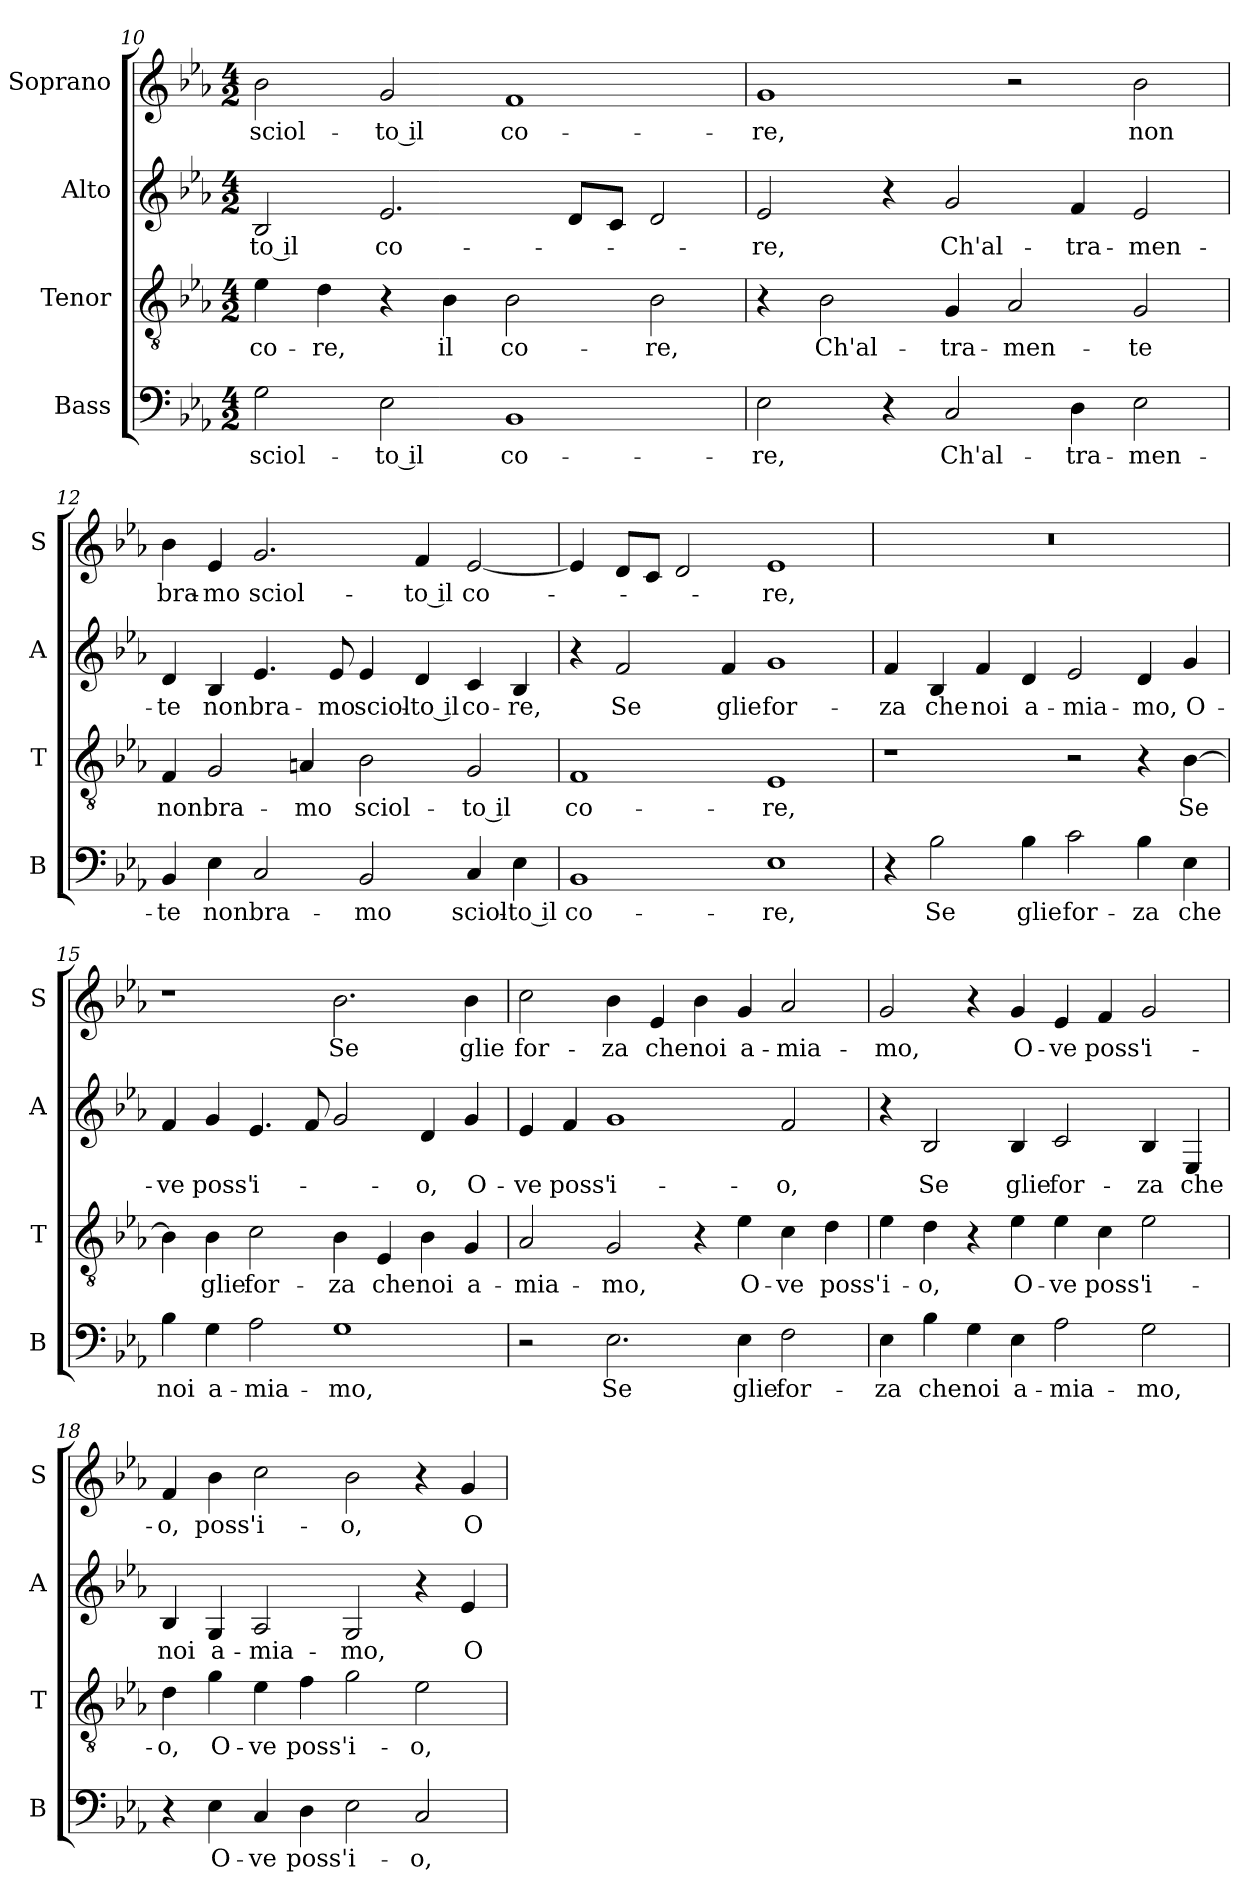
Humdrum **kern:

**kern	**text	**kern	**text	**kern	**text	**kern	**text
*part4	*part4	*part3	*part3	*part2	*part2	*part1	*part1
*staff4	*staff4	*staff3	*staff3	*staff2	*staff2	*staff1	*staff1
*I"Bass	*	*I"Tenor	*	*I"Alto	*	*I"Soprano	*
*I'B	*	*I'T	*	*I'A	*	*I'S	*
*clefF4	*	*clefGv2	*	*clefG2	*	*clefG2	*
*k[b-e-a-]	*	*k[b-e-a-]	*	*k[b-e-a-]	*	*k[b-e-a-]	*
*E-:	*	*E-:	*	*E-:	*	*E-:	*
*M4/2	*	*M4/2	*	*M4/2	*	*M4/2	*
=10	=10	=10	=10	=10	=10	=10	=10
!	!LO:LY:b	!	!LO:LY:b	!	!LO:LY:b	!	!LO:LY:b
2G\	sciol-	4e-\	co-	2B-/	-to il	2b-\	sciol-
!	!	!	!LO:LY:b	!	!	!	!
.	.	4d\	-re,	.	.	.	.
!	!LO:LY:b	!	!	!	!LO:LY:b	!	!LO:LY:b
2E-\	-to il	4r	.	2.e-/	co-	2g/	-to il
!	!	!	!LO:LY:b	!	!	!	!
.	.	4B-\	il	.	.	.	.
!	!LO:LY:b	!	!LO:LY:b	!	!	!	!LO:LY:b
1BB-	co-	2B-\	co-	.	.	1f	co-
.	.	.	.	8d/L	.	.	.
.	.	.	.	8c/J	.	.	.
!	!	!	!LO:LY:b	!	!	!	!
.	.	2B-\	-re,	2d/	.	.	.
!!LO:LB:g=z
=11	=11	=11	=11	=11	=11	=11	=11
!	!LO:LY:b	!	!	!	!LO:LY:b	!	!LO:LY:b
2E-\	-re,	4r	.	2e-/	-re,	1g	-re,
!	!	!	!LO:LY:b	!	!	!	!
.	.	2B-\	Ch'al-	.	.	.	.
4r	.	.	.	4r	.	.	.
!	!LO:LY:b	!	!LO:LY:b	!	!LO:LY:b	!	!
2C/	Ch'al-	4G/	-tra-	2g/	Ch'al-	.	.
!	!	!	!LO:LY:b	!	!	!	!
.	.	2A-/	-men-	.	.	2r	.
!	!LO:LY:b	!	!	!	!LO:LY:b	!	!
4D\	-tra-	.	.	4f/	-tra-	.	.
!	!LO:LY:b	!	!LO:LY:b	!	!LO:LY:b	!	!LO:LY:b
2E-\	-men-	2G/	-te	2e-/	-men-	2b-\	non
=12	=12	=12	=12	=12	=12	=12	=12
!	!LO:LY:b	!	!LO:LY:b	!	!LO:LY:b	!	!LO:LY:b
4BB-/	-te	4F/	non	4d/	-te	4b-\	bra-
!	!LO:LY:b	!	!LO:LY:b	!	!LO:LY:b	!	!LO:LY:b
4E-\	non	2G/	bra-	4B-/	non	4e-/	-mo
!	!LO:LY:b	!	!	!	!LO:LY:b	!	!LO:LY:b
2C/	bra-	.	.	4.e-/	bra-	2.g/	sciol-
!	!	!	!LO:LY:b	!	!	!	!
.	.	4An/	-mo	.	.	.	.
!	!	!	!	!	!LO:LY:b	!	!
.	.	.	.	8e-/	-mo	.	.
!	!LO:LY:b	!	!LO:LY:b	!	!LO:LY:b	!	!
2BB-/	-mo	2B-\	sciol-	4e-/	sciol-	.	.
!	!	!	!	!	!LO:LY:b	!	!LO:LY:b
.	.	.	.	4d/	-to il	4f/	-to il
!	!LO:LY:b	!	!LO:LY:b	!	!LO:LY:b	!	!LO:LY:b
4C/	sciol-	2G/	-to il	4c/	co-	[2e-/	co-
!	!LO:LY:b	!	!	!	!LO:LY:b	!	!
4E-\	-to il	.	.	4B-/	-re,	.	.
=13	=13	=13	=13	=13	=13	=13	=13
!	!LO:LY:b	!	!LO:LY:b	!	!	!	!
1BB-	co-	1F	co-	4r	.	4e-/]	.
!	!	!	!	!	!LO:LY:b	!	!
.	.	.	.	2f/	Se	8d/L	.
.	.	.	.	.	.	8c/J	.
.	.	.	.	.	.	2d/	.
!	!	!	!	!	!LO:LY:b	!	!
.	.	.	.	4f/	glie	.	.
!	!LO:LY:b	!	!LO:LY:b	!	!LO:LY:b	!	!LO:LY:b
1E-	-re,	1E-	-re,	1g	for-	1e-	-re,
!!LO:LB:g=z
=14	=14	=14	=14	=14	=14	=14	=14
!	!	!	!	!	!LO:LY:b	!	!
4r	.	1r	.	4f/	-za	0r	.
!	!LO:LY:b	!	!	!	!LO:LY:b	!	!
2B-\	Se	.	.	4B-/	che	.	.
!	!	!	!	!	!LO:LY:b	!	!
.	.	.	.	4f/	noi	.	.
!	!LO:LY:b	!	!	!	!LO:LY:b	!	!
4B-\	glie	.	.	4d/	a-	.	.
!	!LO:LY:b	!	!	!	!LO:LY:b	!	!
2c\	for-	2r	.	2e-/	-mia-	.	.
!	!LO:LY:b	!	!	!	!LO:LY:b	!	!
4B-\	-za	4r	.	4d/	-mo,	.	.
!	!LO:LY:b	!	!LO:LY:b	!	!LO:LY:b	!	!
4E-\	che	[4B-\	Se	4g/	O-	.	.
=15	=15	=15	=15	=15	=15	=15	=15
!	!LO:LY:b	!	!	!	!LO:LY:b	!	!
4B-\	noi	4B-\]	.	4f/	-ve	1r	.
!	!LO:LY:b	!	!LO:LY:b	!	!LO:LY:b	!	!
4G\	a-	4B-\	glie	4g/	poss'	.	.
!	!LO:LY:b	!	!LO:LY:b	!	!LO:LY:b	!	!
2A-\	-mia-	2c\	for-	4.e-/	i-	.	.
.	.	.	.	8f/	.	.	.
!	!LO:LY:b	!	!LO:LY:b	!	!	!	!LO:LY:b
1G	-mo,	4B-\	-za	2g/	.	2.b-\	Se
!	!	!	!LO:LY:b	!	!	!	!
.	.	4E-/	che	.	.	.	.
!	!	!	!LO:LY:b	!	!LO:LY:b	!	!
.	.	4B-\	noi	4d/	-o,	.	.
!	!	!	!LO:LY:b	!	!LO:LY:b	!	!LO:LY:b
.	.	4G/	a-	4g/	O-	4b-\	glie
=16	=16	=16	=16	=16	=16	=16	=16
!	!	!	!LO:LY:b	!	!LO:LY:b	!	!LO:LY:b
2r	.	2A-/	-mia-	4e-/	-ve	2cc\	for-
!	!	!	!	!	!LO:LY:b	!	!
.	.	.	.	4f/	poss'	.	.
!	!LO:LY:b	!	!LO:LY:b	!	!LO:LY:b	!	!LO:LY:b
2.E-\	Se	2G/	-mo,	1g	i-	4b-\	-za
!	!	!	!	!	!	!	!LO:LY:b
.	.	.	.	.	.	4e-/	che
!	!	!	!	!	!	!	!LO:LY:b
.	.	4r	.	.	.	4b-\	noi
!	!LO:LY:b	!	!LO:LY:b	!	!	!	!LO:LY:b
4E-\	glie	4e-\	O-	.	.	4g/	a-
!	!LO:LY:b	!	!LO:LY:b	!	!LO:LY:b	!	!LO:LY:b
2F\	for-	4c\	-ve	2f/	-o,	2a-/	-mia-
!	!	!	!LO:LY:b	!	!	!	!
.	.	4d\	poss'	.	.	.	.
!!LO:PB:g=z
=17	=17	=17	=17	=17	=17	=17	=17
!	!LO:LY:b	!	!LO:LY:b	!	!	!	!LO:LY:b
4E-\	-za	4e-\	i-	4r	.	2g/	-mo,
!	!LO:LY:b	!	!LO:LY:b	!	!LO:LY:b	!	!
4B-\	che	4d\	-o,	2B-/	Se	.	.
!	!LO:LY:b	!	!	!	!	!	!
4G\	noi	4r	.	.	.	4r	.
!	!LO:LY:b	!	!LO:LY:b	!	!LO:LY:b	!	!LO:LY:b
4E-\	a-	4e-\	O-	4B-/	glie	4g/	O-
!	!LO:LY:b	!	!LO:LY:b	!	!LO:LY:b	!	!LO:LY:b
2A-\	-mia-	4e-\	-ve	2c/	for-	4e-/	-ve
!	!	!	!LO:LY:b	!	!	!	!LO:LY:b
.	.	4c\	poss'	.	.	4f/	poss'
!	!LO:LY:b	!	!LO:LY:b	!	!LO:LY:b	!	!LO:LY:b
2G\	-mo,	2e-\	i-	4B-/	-za	2g/	i-
!	!	!	!	!	!LO:LY:b	!	!
.	.	.	.	4E-/	che	.	.
=18	=18	=18	=18	=18	=18	=18	=18
!	!	!	!LO:LY:b	!	!LO:LY:b	!	!LO:LY:b
4r	.	4d\	-o,	4B-/	noi	4f/	-o,
!	!LO:LY:b	!	!LO:LY:b	!	!LO:LY:b	!	!LO:LY:b
4E-\	O-	4g\	O-	4G/	a-	4b-\	poss'
!	!LO:LY:b	!	!LO:LY:b	!	!LO:LY:b	!	!LO:LY:b
4C/	-ve	4e-\	-ve	2A-/	-mia-	2cc\	i-
!	!LO:LY:b	!	!LO:LY:b	!	!	!	!
4D\	poss'	4f\	poss'	.	.	.	.
!	!LO:LY:b	!	!LO:LY:b	!	!LO:LY:b	!	!LO:LY:b
2E-\	i-	2g\	i-	2G/	-mo,	2b-\	-o,
!	!LO:LY:b	!	!LO:LY:b	!	!	!	!
2C/	-o,	2e-\	-o,	4r	.	4r	.
!	!	!	!	!	!LO:LY:b	!	!LO:LY:b
.	.	.	.	4e-/	O-	4g/	O-
=	=	=	=	=	=	=	=
*-	*-	*-	*-	*-	*-	*-	*-
